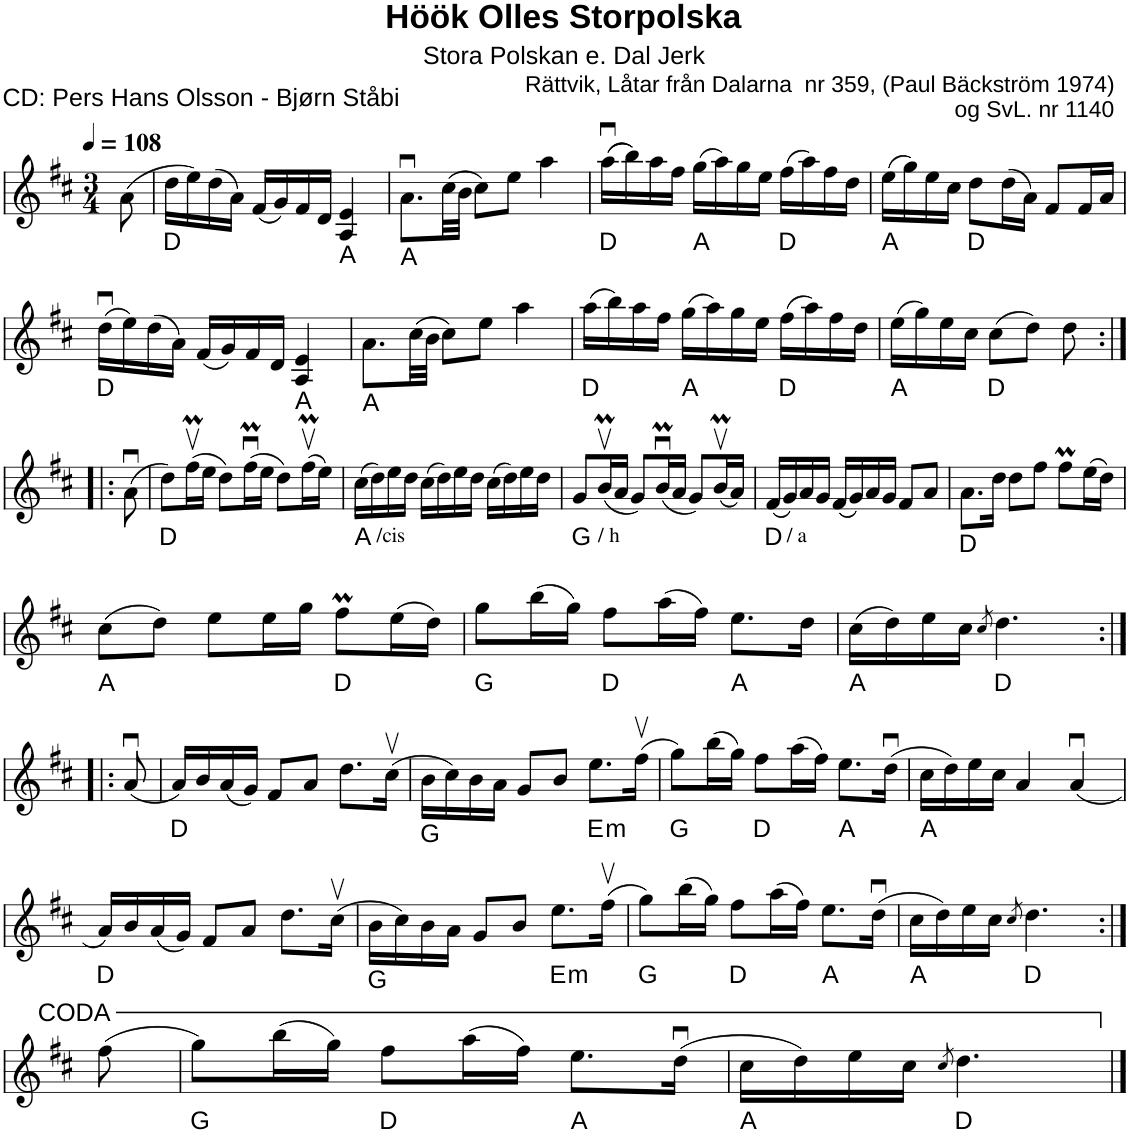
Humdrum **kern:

**kern	**harte
*part1	*part1
*staff1	*
*I"Piano	*
*I'Pno.	*
*clefG2	*
*k[f#c#]	*
*M3/4	*
*MM108	*
=	=
(8a\	.
=1	=1
16dd\LL	D:maj
16ee\)	.
(16dd\	.
16a\JJ)	.
(16f#/LL	.
16g/)	.
16f#/	.
16d/JJ	.
4A/ 4e/	A:maj
=2	=2
8.au\L	A:maj
(32cc#\LL	.
32b\JJJ	.
8cc#\L)	.
8ee\J	.
4aa\	.
=3	=3
((16aau\LL	D:maj
16bb\))	.
16aa\	.
16ff#\JJ	.
(16gg\LL	A:maj
16aa\)	.
16gg\	.
16ee\JJ	.
(16ff#\LL	D:maj
16aa\)	.
16ff#\	.
16dd\JJ	.
=4	=4
(16ee\LL	A:maj
16gg\)	.
16ee\	.
16cc#\JJ	.
8dd\L	D:maj
(16dd\L	.
16a\JJ)	.
8f#/L	.
16f#/L	.
16a/JJ	.
!!LO:LB:g=z
=5	=5
(16ddu\LL	D:maj
16ee\)	.
(16dd\	.
16a\JJ)	.
(16f#/LL	.
16g/)	.
16f#/	.
16d/JJ	.
4A/ 4e/	A:maj
=6	=6
8.a\L	A:maj
(32cc#\LL	.
32b\JJJ	.
8cc#\L)	.
8ee\J	.
4aa\	.
=7	=7
(16aa\LL	D:maj
16bb\)	.
16aa\	.
16ff#\JJ	.
(16gg\LL	A:maj
16aa\)	.
16gg\	.
16ee\JJ	.
(16ff#\LL	D:maj
16aa\)	.
16ff#\	.
16dd\JJ	.
=8	=8
(16ee\LL	A:maj
16gg\)	.
16ee\	.
16cc#\JJ	.
(8cc#\L	D:maj
8dd\J)	.
8dd\	.
!!LO:LB:g=z
=9:|!|:	=9:|!|:
(8au\	.
=10	=10
8dd\L)	D:maj
(16ff#mv\L	.
16ee\JJ	.
8dd\L)	.
(16ff#mu\L	.
16ee\JJ	.
8dd\L)	.
(16ff#mv\L	.
16ee\JJ)	.
=11	=11
(16cc#\LL	A:maj
!LO:TX:b:t=/cis	!
16dd\)	.
16ee\	.
16dd\JJ	.
(16cc#\LL	.
16dd\)	.
16ee\	.
16dd\JJ	.
(16cc#\LL	.
16dd\)	.
16ee\	.
16dd\JJ	.
=12	=12
8g/L	G:maj
!LO:TX:b:t=/ h	!
(16bMv/L	.
16a/JJ	.
8g/L)	.
(16bMu/L	.
16a/JJ	.
8g/L)	.
(16bMv/L	.
16a/JJ)	.
=13	=13
(16f#/LL	D:maj
!LO:TX:b:t=/ a	!
16g/)	.
16a/	.
16g/JJ	.
(16f#/LL	.
16g/)	.
16a/	.
16g/JJ	.
8f#/L	.
8a/J	.
=14	=14
8.a\L	D:maj
16dd\Jk	.
8dd\L	.
8ff#\J	.
8ff#m\L	.
(16ee\L	.
16dd\JJ)	.
!!LO:LB:g=z
=15	=15
(8cc#\L	A:maj
8dd\J)	.
8ee\L	.
16ee\L	.
16gg\JJ	.
8ff#m\L	D:maj
(16ee\L	.
16dd\JJ)	.
=16	=16
8gg\L	G:maj
(16bb\L	.
16gg\JJ)	.
8ff#\L	D:maj
(16aa\L	.
16ff#\JJ)	.
8.ee\L	A:maj
16dd\Jk	.
=17	=17
(16cc#\LL	A:maj
16dd\)	.
16ee\	.
16cc#\JJ	.
8qcc#/	.
4.dd\	D:maj
!!LO:LB:g=z
=18:|!|:	=18:|!|:
(8au/	.
=19	=19
16a/LL)	D:maj
16b/	.
(16a/	.
16g/JJ)	.
8f#/L	.
8a/J	.
8.dd\L	.
(16cc#v\Jk	.
=20	=20
16b\LL	G:maj
16cc#\)	.
16b\	.
16a\JJ	.
8g/L	.
8b/J	.
!	!LO:H:kt=m
8.ee\L	E:min
(16ff#v\Jk	.
=21	=21
8gg\L)	G:maj
(16bb\L	.
16gg\JJ)	.
8ff#\L	D:maj
(16aa\L	.
16ff#\JJ)	.
8.ee\L	A:maj
(16ddu\Jk	.
=22	=22
16cc#\LL	A:maj
16dd\)	.
16ee\	.
16cc#\JJ	.
4a/	.
(4au/	.
!!LO:LB:g=z
=23	=23
16a/LL)	D:maj
16b/	.
(16a/	.
16g/JJ)	.
8f#/L	.
8a/J	.
8.dd\L	.
(16cc#v\Jk	.
=24	=24
16b\LL	G:maj
16cc#\)	.
16b\	.
16a\JJ	.
8g/L	.
8b/J	.
!	!LO:H:kt=m
8.ee\L	E:min
(16ff#v\Jk	.
=25	=25
8gg\L)	G:maj
(16bb\L	.
16gg\JJ)	.
8ff#\L	D:maj
(16aa\L	.
16ff#\JJ)	.
8.ee\L	A:maj
(16ddu\Jk	.
=26	=26
16cc#\LL	A:maj
16dd\)	.
16ee\	.
16cc#\JJ	.
8qcc#/	.
4.dd\	D:maj
!!LO:LB:g=z
=27:|!	=27:|!
(8ff#\	.
=28	=28
8gg\L)	G:maj
(16bb\L	.
16gg\JJ)	.
8ff#\L	D:maj
(16aa\L	.
16ff#\JJ)	.
8.ee\L	A:maj
(16ddu\Jk	.
=29	=29
16cc#\LL	A:maj
16dd\)	.
16ee\	.
16cc#\JJ	.
8qcc#/	.
4.dd\	D:maj
==	==
*-	*-
